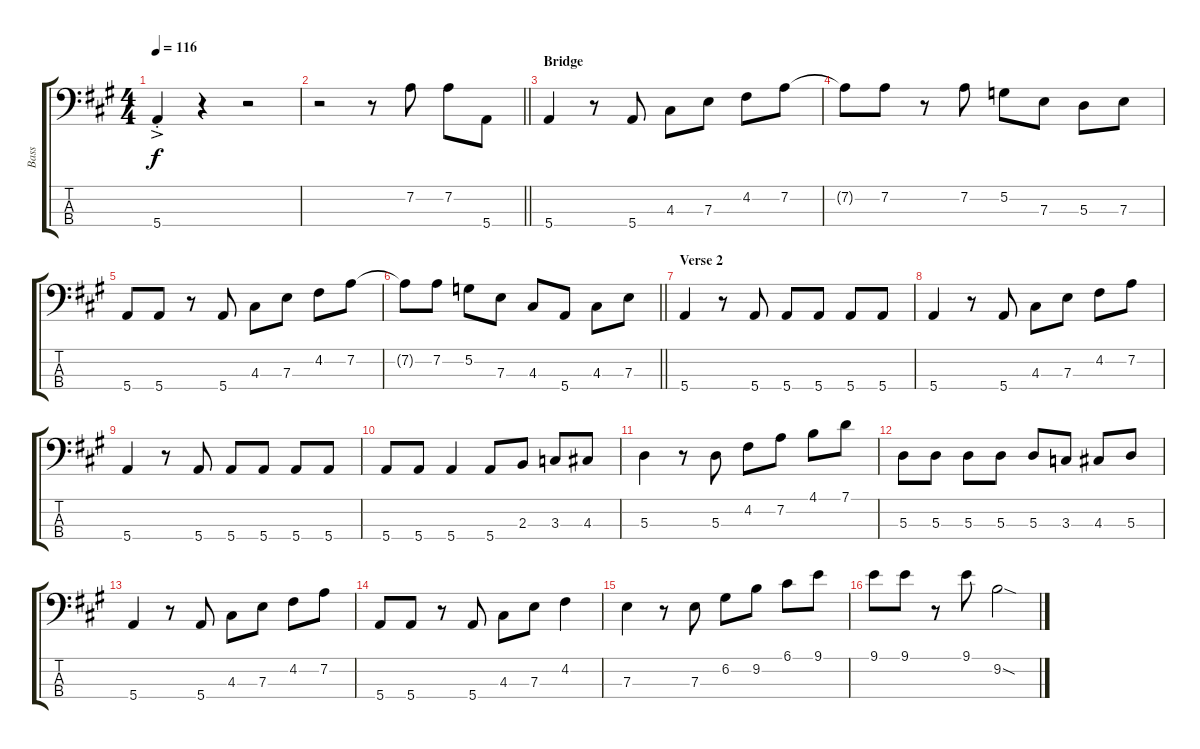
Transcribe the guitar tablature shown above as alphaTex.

\track ("Bass" "Bass") {instrument electricbassfinger}
\staff {score tabs}
\tuning (G2 D2 A1 E1) {hide}
\ts (4 4)
\tempo 116
\clef f4
\ks a
5.4{ac st}.4{dy f} r.4 r.2 |
\barLineRight lightlight
r.2 r.8 7.2.8 7.2.8 5.4.8 |
\section ("" "Bridge")
5.4.4 r.8 5.4.8 4.3.8 7.3.8 4.2.8 7.2.8 |
7.2{t}.8 7.2.8 r.8 7.2.8 5.2.8 7.3.8 5.3.8 7.3.8 |
5.4.8 5.4.8 r.8 5.4.8 4.3.8 7.3.8 4.2.8 7.2.8 |
\barLineRight lightlight
7.2{t}.8 7.2.8 5.2.8 7.3.8 4.3.8 5.4.8 4.3.8 7.3.8 |
\section ("" "Verse 2")
5.4.4 r.8 5.4.8 5.4.8 5.4.8 5.4.8 5.4.8 |
5.4.4 r.8 5.4.8 4.3.8 7.3.8 4.2.8 7.2.8 |
5.4.4 r.8 5.4.8 5.4.8 5.4.8 5.4.8 5.4.8 |
5.4.8 5.4.8 5.4.4 5.4.8 2.3.8 3.3.8 4.3.8 |
5.3.4 r.8 5.3.8 4.2.8 7.2.8 4.1.8 7.1.8 |
5.3.8 5.3.8 5.3.8 5.3.8 5.3.8 3.3.8 4.3.8 5.3.8 |
5.4.4 r.8 5.4.8 4.3.8 7.3.8 4.2.8 7.2.8 |
5.4.8 5.4.8 r.8 5.4.8 4.3.8 7.3.8 4.2.4 |
7.3.4 r.8 7.3.8 6.2.8 9.2.8 6.1.8 9.1.8 |
9.1.8 9.1.8 r.8 9.1.8 9.2{sod}.2
